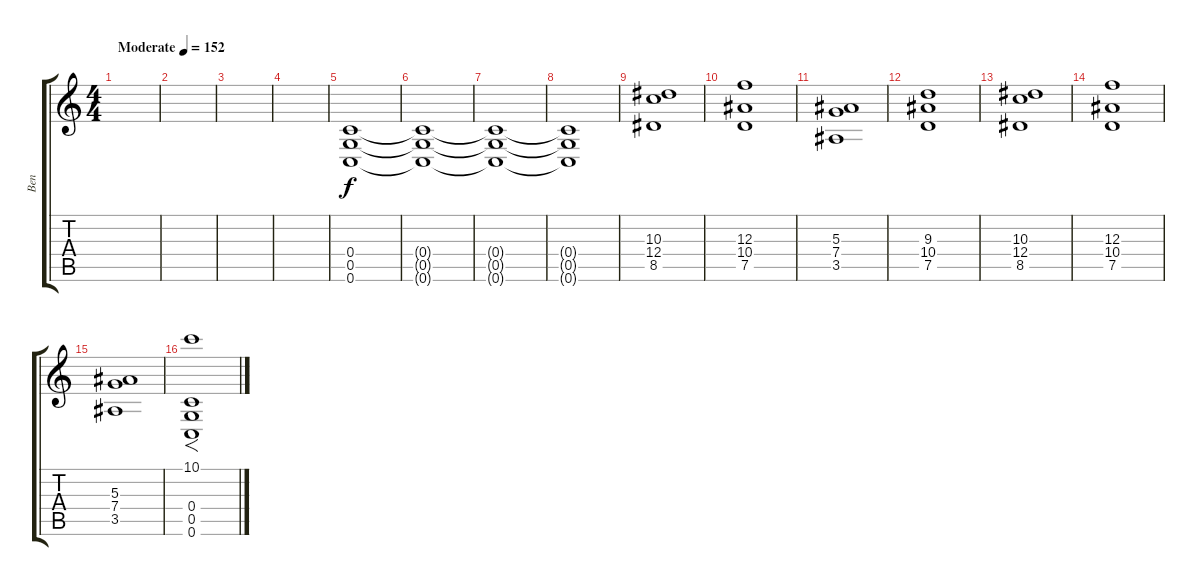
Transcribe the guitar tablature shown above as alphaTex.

\track ("Ben" "Ben") {instrument distortionguitar}
\staff {score tabs}
\tuning (D4 A3 F3 C3 G2 C2) {hide}
\ts (4 4)
\tempo (152 "Moderate")
\clef g2
\ks c
|
|
|
|
(0.4 0.5 0.6).1 |
(0.4{t} 0.5{t} 0.6{t}).1 |
(0.4{t} 0.5{t} 0.6{t}).1 |
(0.4{t} 0.5{t} 0.6{t}).1 |
(10.3 12.4 8.5).1 |
(12.3 10.4 7.5).1 |
(5.3 7.4 3.5).1 |
(9.3 10.4 7.5).1 |
(10.3 12.4 8.5).1 |
(12.3 10.4 7.5).1 |
(5.3 7.4 3.5).1 |
(10.1 0.4 0.5 0.6).1{f}
